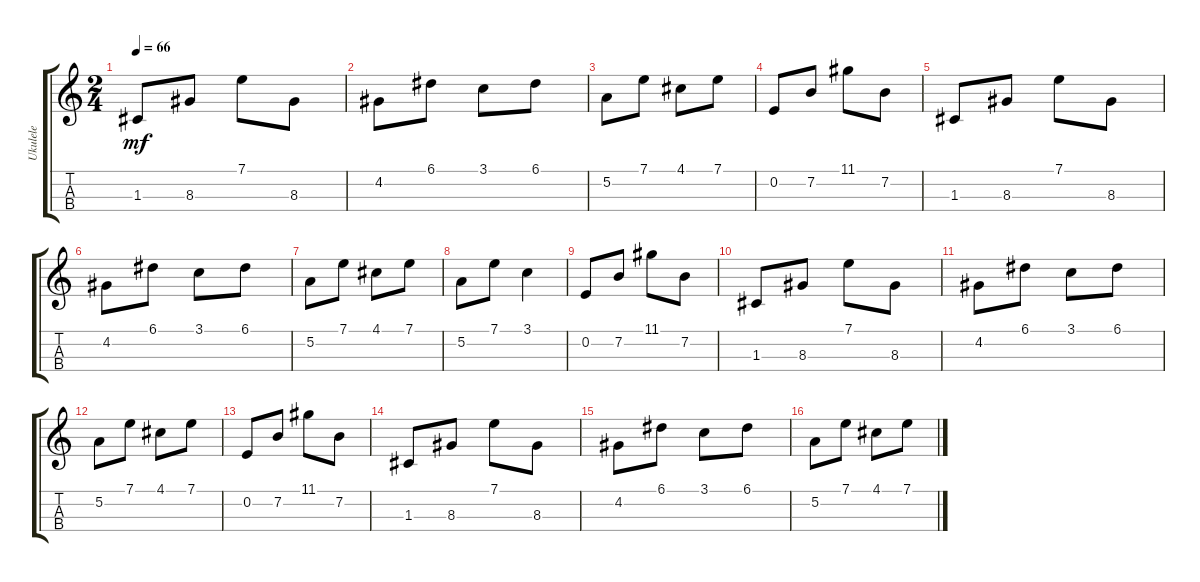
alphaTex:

\track ("Ukulele" "Ukulele") {instrument shamisen}
\staff {score tabs}
\tuning (A4 E4 C4 G4) {hide}
\ts (2 4)
\tempo 66
\clef g2
\ks c
1.3.8{dy mf} 8.3.8 7.1.8 8.3.8 |
4.2.8 6.1.8 3.1.8 6.1.8 |
5.2.8 7.1.8 4.1.8 7.1.8 |
0.2.8 7.2.8 11.1.8 7.2.8 |
1.3.8 8.3.8 7.1.8 8.3.8 |
4.2.8 6.1.8 3.1.8 6.1.8 |
5.2.8 7.1.8 4.1.8 7.1.8 |
5.2.8 7.1.8 3.1.4 |
0.2.8 7.2.8 11.1.8 7.2.8 |
1.3.8 8.3.8 7.1.8 8.3.8 |
4.2.8 6.1.8 3.1.8 6.1.8 |
5.2.8 7.1.8 4.1.8 7.1.8 |
0.2.8 7.2.8 11.1.8 7.2.8 |
1.3.8 8.3.8 7.1.8 8.3.8 |
4.2.8 6.1.8 3.1.8 6.1.8 |
5.2.8 7.1.8 4.1.8 7.1.8
